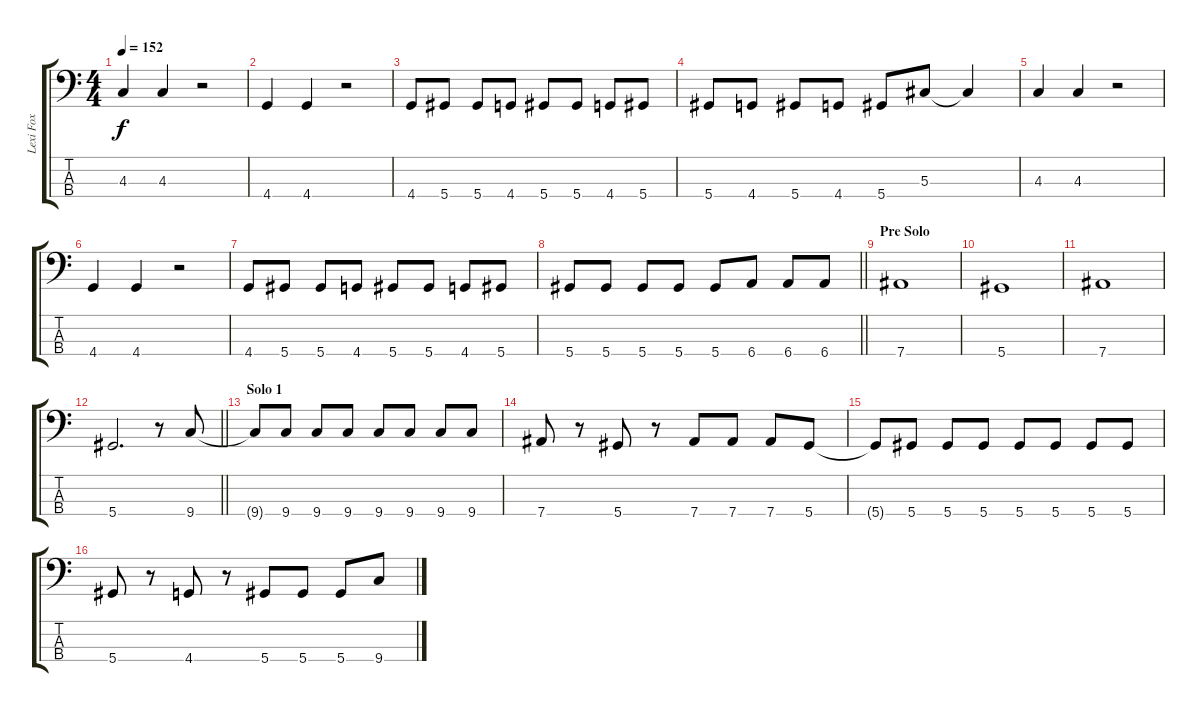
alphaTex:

\track ("Lexi Fox" "Lexi Fox") {instrument electricbasspick}
\staff {score tabs}
\tuning (Gb2 Db2 Ab1 Eb1) {hide}
\ts (4 4)
\tempo 152
\clef f4
\ks c
4.3.4{dy f} 4.3.4 r.2 |
4.4.4 4.4.4 r.2 |
4.4.8 5.4.8 5.4.8 4.4.8 5.4.8 5.4.8 4.4.8 5.4.8 |
5.4.8 4.4.8 5.4.8 4.4.8 5.4.8 5.3.8 5.3{t}.4 |
4.3.4 4.3.4 r.2 |
4.4.4 4.4.4 r.2 |
4.4.8 5.4.8 5.4.8 4.4.8 5.4.8 5.4.8 4.4.8 5.4.8 |
\barLineRight lightlight
5.4.8 5.4.8 5.4.8 5.4.8 5.4.8 6.4.8 6.4.8 6.4.8 |
\section ("" "Pre Solo")
7.4.1 |
5.4.1 |
7.4.1 |
\barLineRight lightlight
5.4.2{d} r.8 9.4.8 |
\section ("" "Solo 1")
9.4{t}.8 9.4.8 9.4.8 9.4.8 9.4.8 9.4.8 9.4.8 9.4.8 |
7.4.8 r.8 5.4.8 r.8 7.4.8 7.4.8 7.4.8 5.4.8 |
5.4{t}.8 5.4.8 5.4.8 5.4.8 5.4.8 5.4.8 5.4.8 5.4.8 |
5.4.8 r.8 4.4.8 r.8 5.4.8 5.4.8 5.4.8 9.4.8
